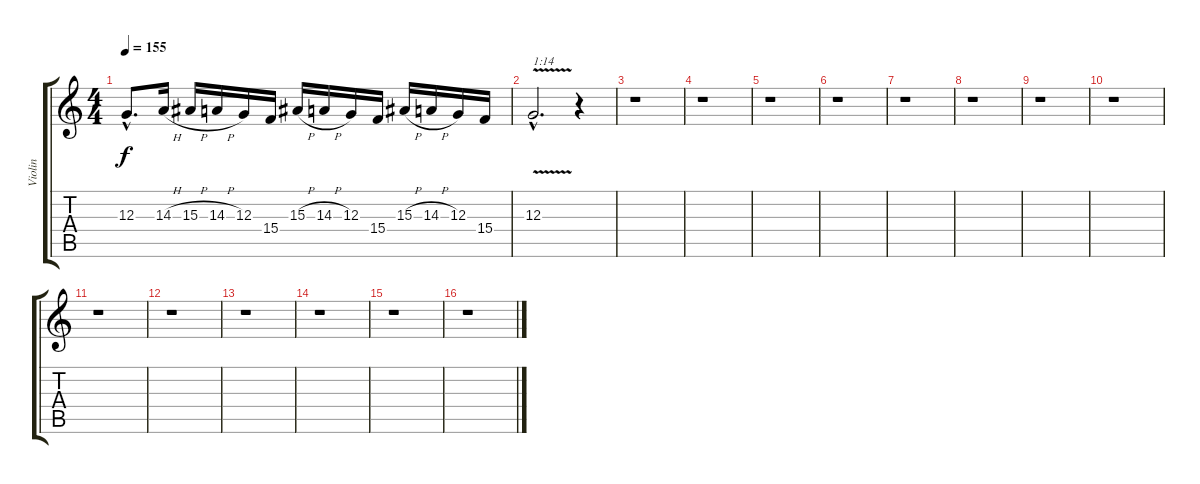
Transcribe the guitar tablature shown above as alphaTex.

\track ("Violin" "Violin") {instrument cello}
\staff {score tabs}
\tuning (E4 B3 G3 D3 A2 E2) {hide}
\ts (4 4)
\tempo 155
\clef g2
\ks c
12.3{hac}.8{d dy f} 14.3{h}.16 15.3{h}.16 14.3{h}.16 12.3.16 15.4.16 15.3{h}.16 14.3{h}.16 12.3.16 15.4.16 15.3{h}.16 14.3{h}.16 12.3.16 15.4.16 |
12.3{v hac}.2{d txt "1:14"} r.4 |
r.1 |
r.1 |
r.1 |
r.1 |
r.1 |
r.1 |
r.1 |
r.1 |
r.1 |
r.1 |
r.1 |
r.1 |
r.1 |
r.1
